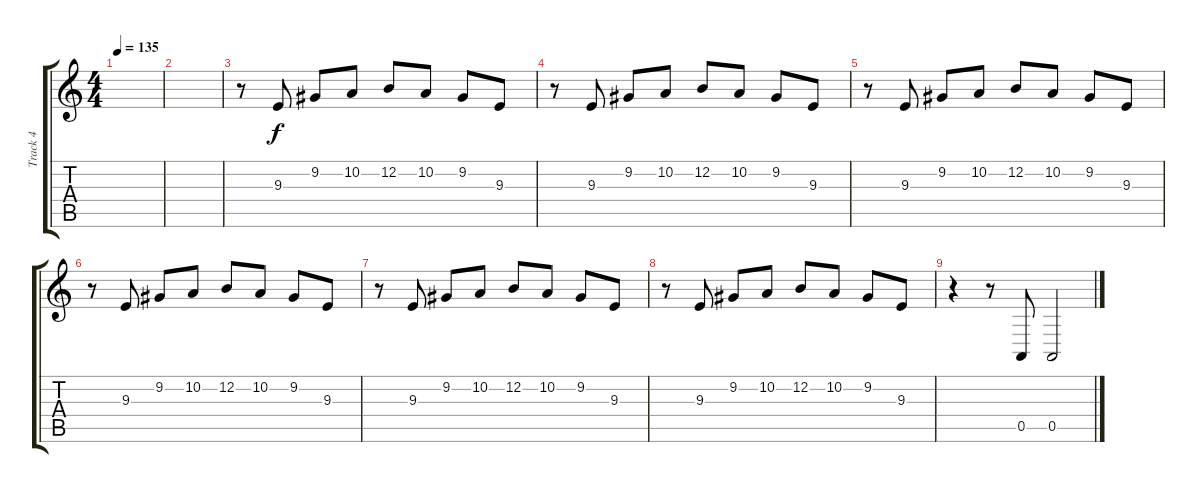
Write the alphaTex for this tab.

\track ("Track 4" "Track 4") {instrument pad1newage}
\staff {score tabs}
\tuning (E4 B3 G3 D3 A2 E2) {hide}
\ts (4 4)
\tempo 135
\clef g2
\ks c
|
|
r.8 9.3.8 9.2.8 10.2.8 12.2.8 10.2.8 9.2.8 9.3.8 |
r.8 9.3.8 9.2.8 10.2.8 12.2.8 10.2.8 9.2.8 9.3.8 |
r.8 9.3.8 9.2.8 10.2.8 12.2.8 10.2.8 9.2.8 9.3.8 |
r.8 9.3.8 9.2.8 10.2.8 12.2.8 10.2.8 9.2.8 9.3.8 |
r.8 9.3.8 9.2.8 10.2.8 12.2.8 10.2.8 9.2.8 9.3.8 |
r.8 9.3.8 9.2.8 10.2.8 12.2.8 10.2.8 9.2.8 9.3.8 |
r.4 r.8 0.5.8 0.5.2
